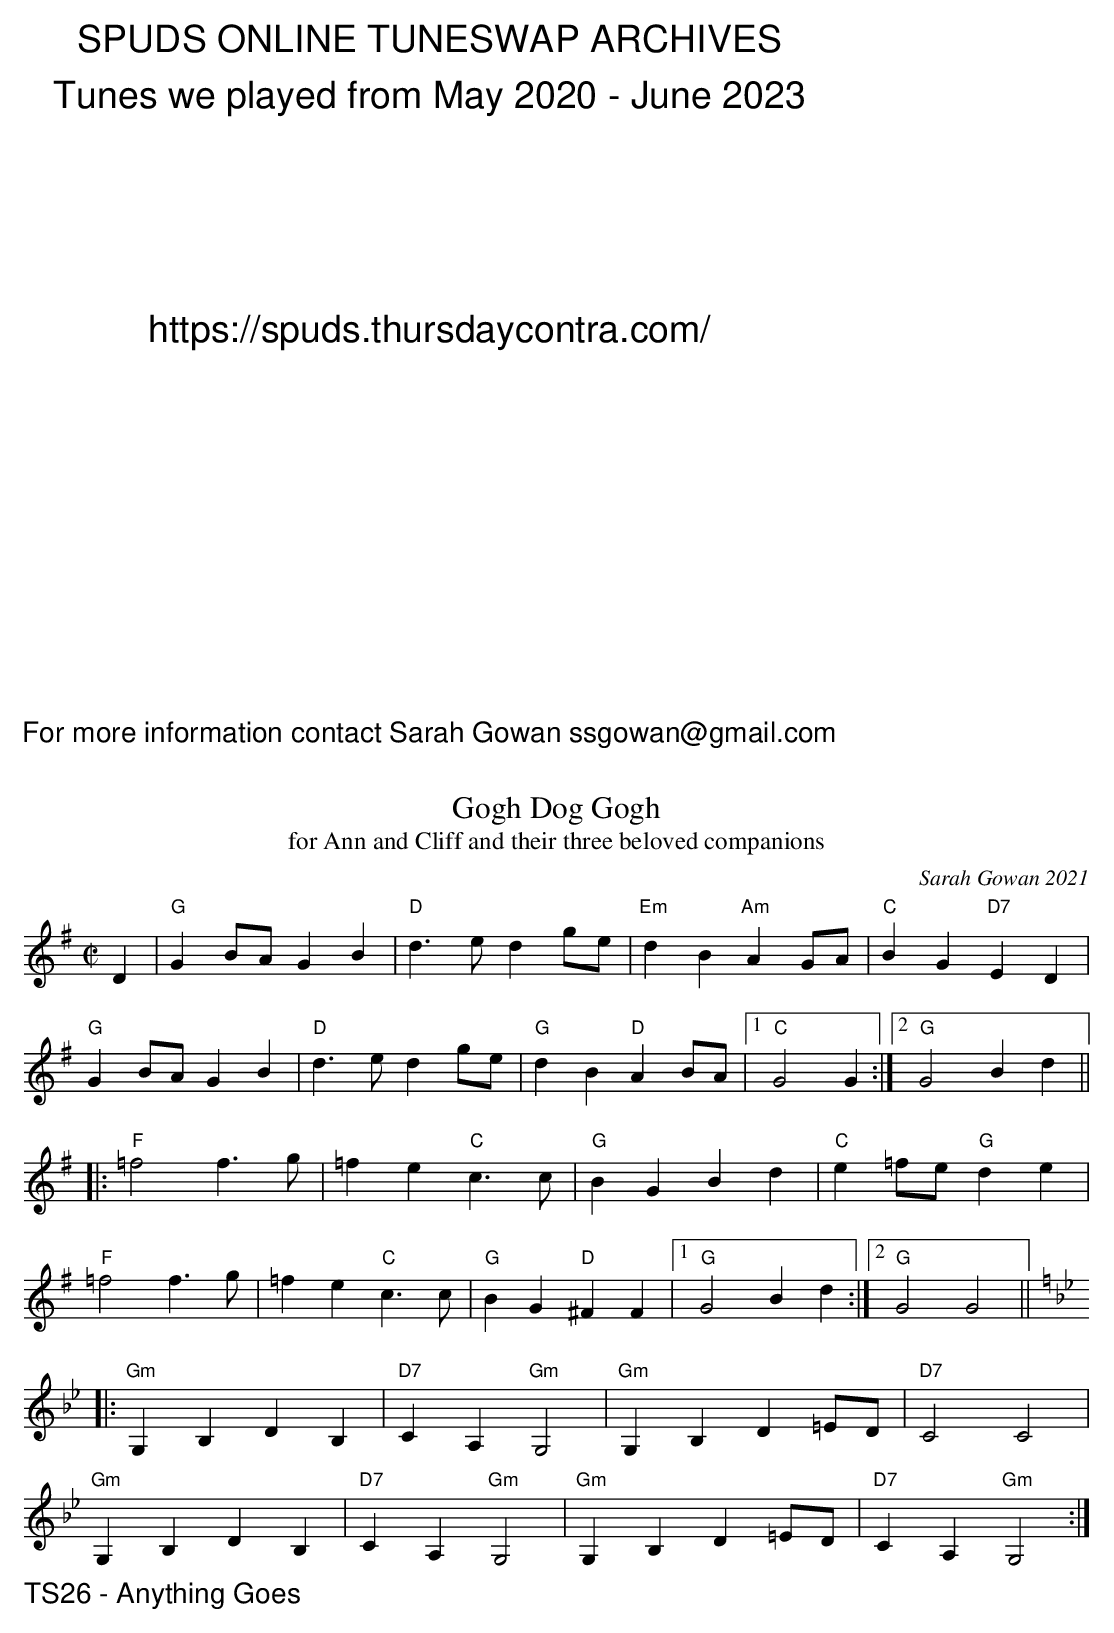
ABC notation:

X:1
T:Gogh Dog Gogh
T: for Ann and Cliff and their three beloved companions
C:Sarah Gowan 2021
M:C|
K:G
D2|"G"G2 BA G2B2|"D" d2>e2d2 ge |"Em"d2B2"Am"A2GA  |"C"B2G2"D7"E2 D2 |
"G"G2 BA G2B2|"D" d2>e2d2 ge |"G"d2B2"D"A2BA  |1"C"G4G2:|2"G"G4B2d2||
|:"F"=f4f3 g|=f2e2"C"c3c|"G"B2G2B2d2|"C"e2=fe"G"d2e2|
"F"=f4f3 g|=f2e2"C"c3c|"G"B2G2 "D"^F2F2|1"G"G4B2d2:|2"G"G4G4||
K:Gm
|:"Gm"G,2B,2D2B,2|"D7"C2A,2"Gm"G,4| "Gm"G,2B,2D2=ED|"D7"C4C4|
"Gm"G,2B,2D2B,2|"D7"C2A,2"Gm"G,4| "Gm"G,2B,2D2=ED|"D7"C2A,2"Gm"G,4:|
